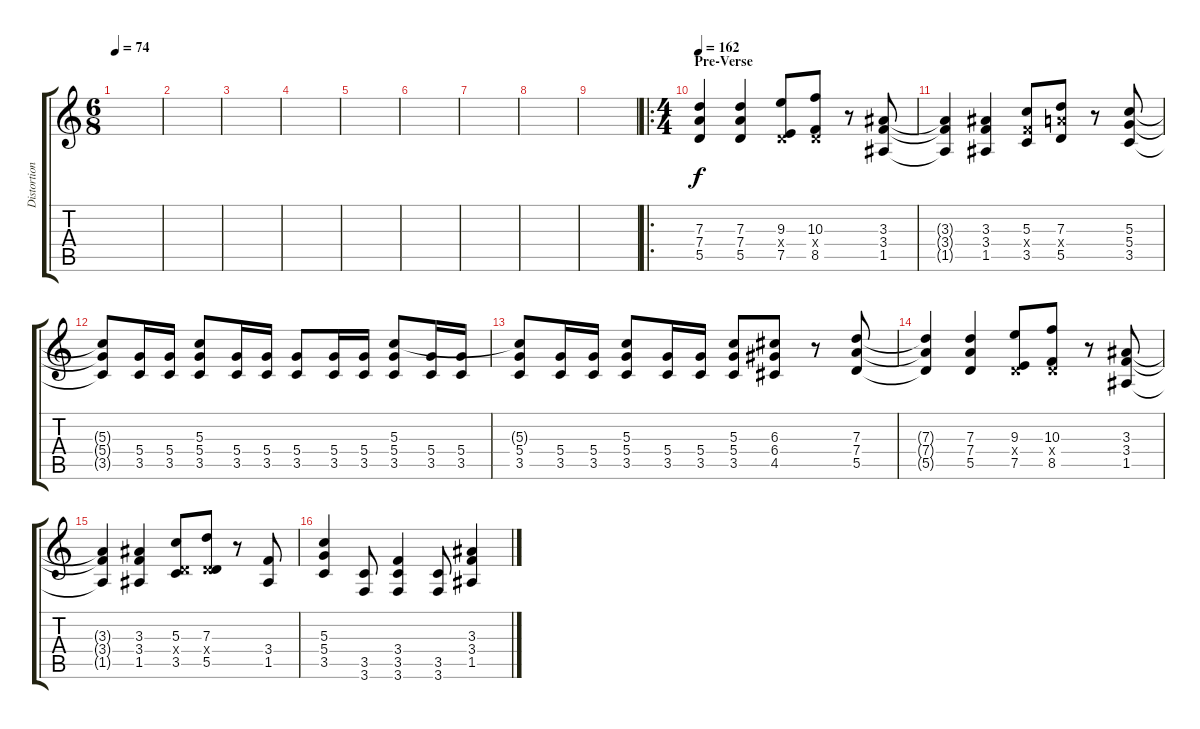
\track ("Distortion Guitar" "Distortion") {instrument distortionguitar}
\staff {score tabs}
\tuning (E4 B3 G3 D3 A2 D2) {hide}
\ts (6 8)
\tempo 74
\clef g2
\ks c
|
|
|
|
|
|
|
|
|
\ro
\ts (4 4)
\section ("" "Pre-Verse")
\tempo 162
(7.3 7.4 5.5).4 (7.3 7.4 5.5).4 (9.3 0.4{x} 7.5).8 (10.3 0.4{x} 8.5).8 r.8 (3.3 3.4 1.5).8 |
(3.3{t} 3.4{t} 1.5{t}).4 (3.3 3.4 1.5).4 (5.3 3.4{x} 3.5).8 (7.3 7.4{x} 5.5).8 r.8 (5.3 5.4 3.5).8 |
(5.3{t} 5.4{t} 3.5{t}).8 (5.4 3.5).16 (5.4 3.5).16 (5.3 5.4 3.5).8 (5.4 3.5).16 (5.4 3.5).16 (5.4 3.5).8 (5.4 3.5).16 (5.4 3.5).16 (5.3 5.4 3.5).8 (5.4 3.5).16 (5.4 3.5).16 |
(5.3{t} 5.4 3.5).8 (5.4 3.5).16 (5.4 3.5).16 (5.3 5.4 3.5).8 (5.4 3.5).16 (5.4 3.5).16 (5.3 5.4 3.5).8 (6.3 6.4 4.5).8 r.8 (7.3 7.4 5.5).8 |
(7.3{t} 7.4{t} 5.5{t}).4 (7.3 7.4 5.5).4 (9.3 0.4{x} 7.5).8 (10.3 0.4{x} 8.5).8 r.8 (3.3 3.4 1.5).8 |
(3.3{t} 3.4{t} 1.5{t}).4 (3.3 3.4 1.5).4 (5.3 0.4{x} 3.5).8 (7.3 0.4{x} 5.5).8 r.8 (3.4 1.5).8 |
(5.3 5.4 3.5).4 (3.5 3.6).8 (3.4 3.5 3.6).4 (3.5 3.6).8 (3.3 3.4 1.5).4
